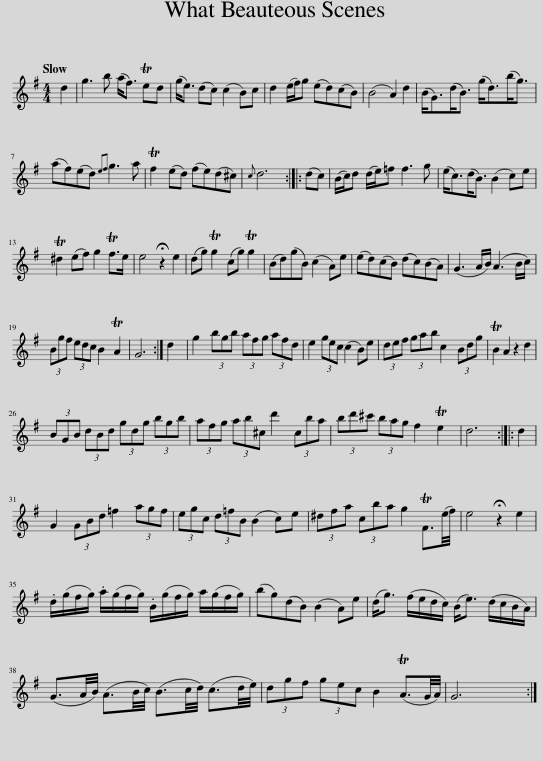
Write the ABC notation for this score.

X:1
L:1/8
Q:1/4=120
M:4/4
I:linebreak $
K:G
V:1 treble
V:1
 d2 | g3 b (a<f) Ted | (g<e) (dc) (c2 B)c | d2 (e/f/)g (ed)(cB) | (B4 A2) d2 | %5
 (B<G)(d<B) (g<d)(b<g) |$ (af)(ed){ef} g3 a | Tf2 (ed) (fe)(d^c) |{c} d6 :: (dc) | %10
 (B/c/)d (d/e/)=f f3 g | (e<c)(d<B) (B2 c)e |$ T^d2 (ef) g2 Tf>e | e4 !fermata!z2 e2 | (dg) Tg2 (cg) Tg2 | %15
 (Bd)(gB) (c2 A)e | (ed)(cB) (dc)(BA) | (G3 A/B/) (A3 B/c/) |$ (3Bgf (3edc B2 TA2 | G6 :| %20
 d2 | g2 (3bgb (3afg (3afd | e2 (3gec (c2 B)e | (3def (3gab c2 (3Bdg | TB2 A2 z2 d2 |$ %25
 (3BGB (3dBd (3gdg (3bgb | (3afg (3ab^c d'2 (3cba | (3bd'^c' (3bag f2 Te2 | d6 :: d2 |$ %30
 G2 (3GBd =f2 (3agf | (3egc (3d=fB (B2 c)e | (3^dfa (3cba g2 TF3/2(e/4f/4) | e4 !fermata!z2 e2 |$ .d/(g/f/g/) .a/(g/f/g/) .B/(g/f/g/) a/(g/f/g/) | %35
 (bg)(dB) (B2 A)e | (d<g) (f/e/d/c/) (B<e) (d/c/B/A/) |$ (G3/2A/4B/4) (A3/2B/4c/4) (B3/2c/4d/4) (c3/2d/4e/4) | (3dgf (3gec B2 (TA3/2G/4A/4) | G6 :| %40
